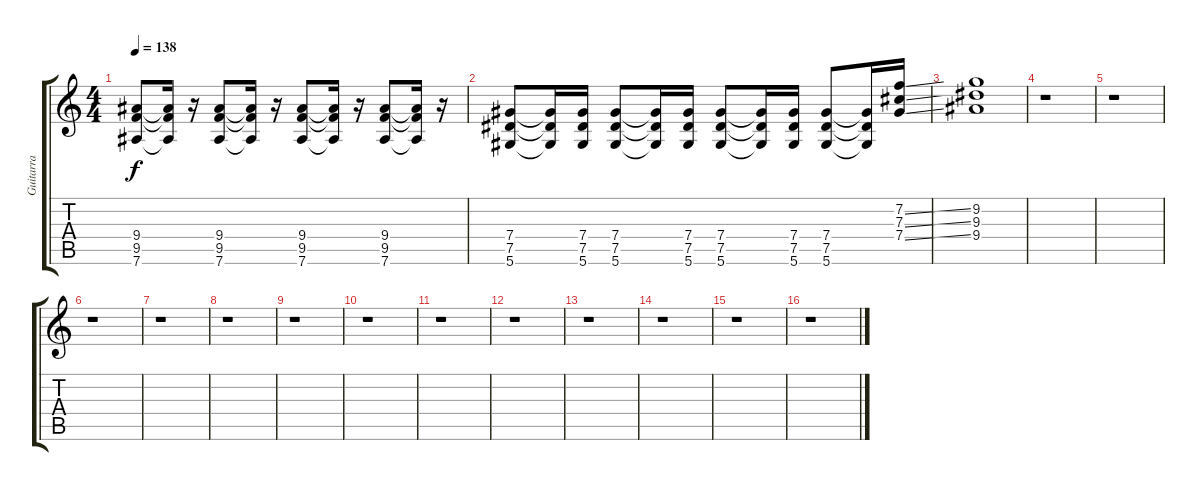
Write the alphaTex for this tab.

\track ("Guitarra" "Guitarra") {instrument overdrivenguitar}
\staff {score tabs}
\tuning (Eb4 Bb3 Gb3 Db3 Ab2 Eb2) {hide}
\ts (4 4)
\tempo 138
\clef g2
\ks c
(9.4 9.5 7.6).8{dy f} (9.4{t} 9.5{t} 7.6{t}).16 r.16 (9.4 9.5 7.6).8 (9.4{t} 9.5{t} 7.6{t}).16 r.16 (9.4 9.5 7.6).8 (9.4{t} 9.5{t} 7.6{t}).16 r.16 (9.4 9.5 7.6).8 (9.4{t} 9.5{t} 7.6{t}).16 r.16 |
(7.4 7.5 5.6).8 (7.4{t} 7.5{t} 5.6{t}).16 (7.4 7.5 5.6).16 (7.4 7.5 5.6).8 (7.4{t} 7.5{t} 5.6{t}).16 (7.4 7.5 5.6).16 (7.4 7.5 5.6).8 (7.4{t} 7.5{t} 5.6{t}).16 (7.4 7.5 5.6).16 (7.4 7.5 5.6).8 (7.4{t} 7.5{t} 5.6{t}).16 (7.2{ss} 7.3{ss} 7.4{ss}).16 |
(9.2 9.3 9.4).1 |
r.1 |
r.1 |
r.1 |
r.1 |
r.1 |
r.1 |
r.1 |
r.1 |
r.1 |
r.1 |
r.1 |
r.1 |
r.1
